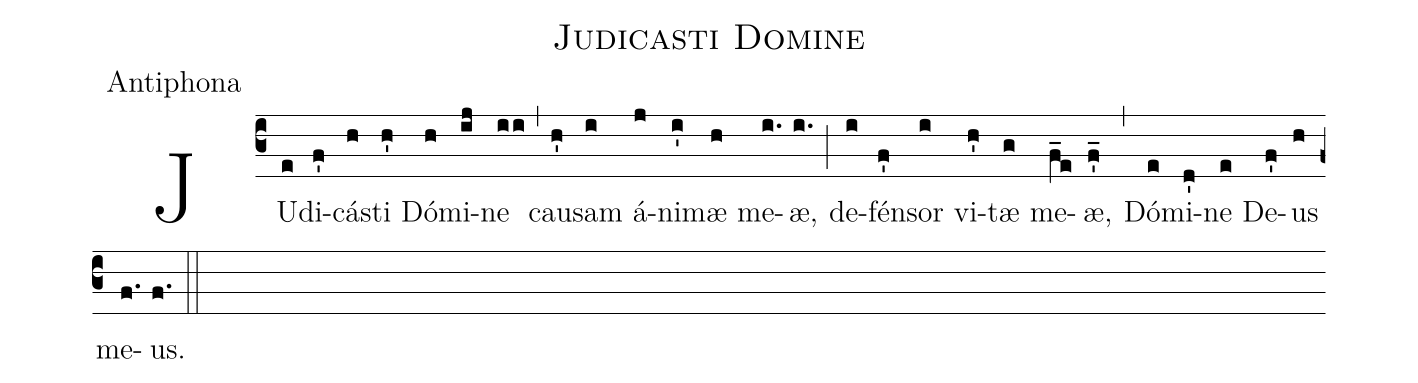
name:Judicasti Domine;
office-part:Antiphona;
%%
(c3)JU(e)di(f')cás(h)ti(h') Dó(h)mi(ij)ne(ii) (,)cau(h')sam(i) á(j)ni(i')mæ(h) me(i.)æ,(i.) (;)de(i)fén(f')sor(i) vi(h')tæ(g) me(f_e)æ,(f'_) (,)Dó(e)mi(d')ne(e) De(f')us(h) me(f.)us.(f.) (::)
